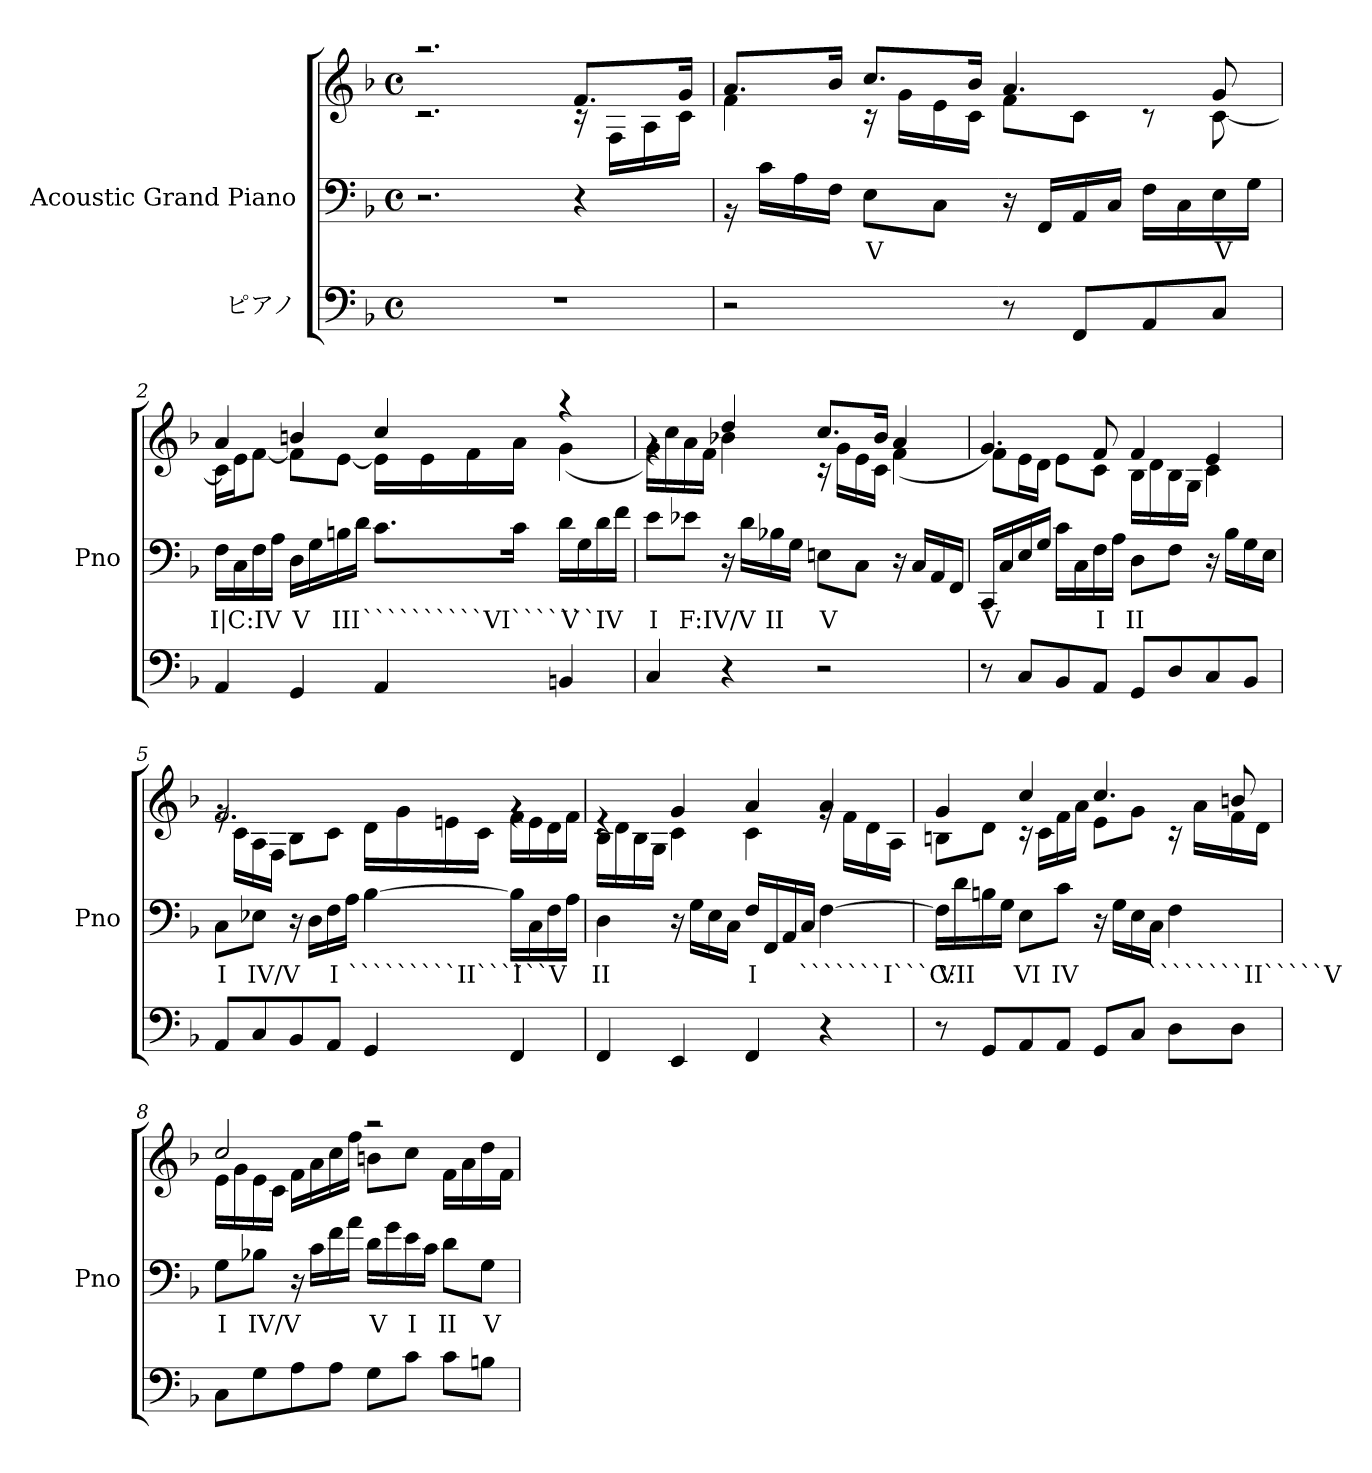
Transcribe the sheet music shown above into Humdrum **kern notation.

**kern	**kern	**text	**kern
*part2	*part1	*part1	*part1
*staff3	*staff2	*staff2	*staff1
*I"ピアノ	*I"Acoustic Grand Piano	*	*
*	*I'Pno	*	*
*clefF4	*clefF4	*	*clefG2
*k[b-]	*k[b-]	*	*k[b-]
*F:	*F:	*	*F:
*M4/4	*M4/4	*	*M4/4
*met(c)	*met(c)	*	*met(c)
*MM120	*MM120	*	*MM120
=	=	=	=
*	*	*	*^
1r	2.r	.	2.raa	2.rc
!	!	!LO:LY:b	!	!
.	4r	F:I	8.f/L	16rc
.	.	.	.	16F\LL
.	.	.	.	16A\
.	.	.	16g/Jk	16c\JJ
=1	=1	=1	=1	=1
!	!	!LO:LY:b	!	!
2r	16rBB	I	8.a/L	4f\
.	16c\LL	.	.	.
.	16A\	.	.	.
.	16F\JJ	.	16b-/Jk	.
!	!	!LO:LY:b	!	!
.	8E\L	V	8.cc/L	16rc
.	.	.	.	16g\LL
.	8C\J	.	.	16e\
.	.	.	16b-/Jk	16c\JJ
!	!	!LO:LY:b	!	!
8r	16r	I	4.a/	8f\L
.	16FF/LL	.	.	.
8FF/L	16AA/	.	.	8c\J
.	16C/JJ	.	.	.
8AA/	16F\LL	.	.	8rc
.	16C\	.	.	.
!	!	!LO:LY:b	!	!
8C/J	16E\	V	8g/	[<8c\
.	16G\JJ	.	.	.
=2	=2	=2	=2	=2
!	!	!LO:LY:b	!	!
4AA/	16F\LL	I|C:IV	4a/	16c\LL]
.	16C\	.	.	16e\J
.	16F\	.	.	[<8f\J
.	16A\JJ	.	.	.
!	!	!LO:LY:b	!	!
4GG/	16D\LL	V	4bn/	8f\L]
.	16G\	.	.	.
!	!	!LO:LY:b	!	!
.	16Bn\	III	.	[<8e\J
.	16d\JJ	.	.	.
!	!	!LO:LY:b	!	!
4AA/	8.c\L	``````````VI```````IV	4cc/	16e\LL]
.	.	.	.	16e\
.	.	.	.	16f\
.	16c\Jk	.	.	16a\JJ
!	!	!LO:LY:b	!	!
4BBn/	16d\LL	V	4raa	(<4g\
.	16G\	.	.	.
.	16d\	.	.	.
.	16f\JJ	.	.	.
!!LO:LB:g=z	!!
=3	=3	=3	=3	=3
!	!	!LO:LY:b	!	!
4C/	8e\L	I	4rg	16g\LL)
.	.	.	.	16cc\
!	!	!LO:LY:b	!	!
.	8e-X\J	F:IV/V	.	16a\
.	.	.	.	16f\JJ
!	!	!LO:LY:b	!	!
4r	16r	IV	4dd/	4b-X\
.	16d\LL	.	.	.
!	!	!LO:LY:b	!	!
.	16B-X\	II	.	.
.	16G\JJ	.	.	.
!	!	!LO:LY:b	!	!
2r	8En\L	V	8.cc/L	16rc
.	.	.	.	16g\LL
.	8C\J	.	.	16e\
.	.	.	16b-/Jk	16c\JJ
!	!	!LO:LY:b	!	!
.	16r	I	4a/	(<4f\
.	16C/LL	.	.	.
.	16AA/	.	.	.
.	16FF/JJ	.	.	.
=4	=4	=4	=4	=4
!	!	!LO:LY:b	!	!
8r	16CC/LL	V	4.g/)	8f\L
.	16C/	.	.	.
8C/L	16E/	.	.	16e\L
.	16G/JJ	.	.	16d\JJ
8BB-/	16c\LL	.	.	8e\L
.	16C\	.	.	.
!	!	!LO:LY:b	!	!
8AA/J	16F\	I	8f/	8c\J
.	16A\JJ	.	.	.
!	!	!LO:LY:b	!	!
8GG/L	8D\L	II	4f/	16B-\LL
.	.	.	.	16d\
8D/	8F\J	.	.	16B-\
.	.	.	.	16G\JJ
!	!	!LO:LY:b	!	!
8C/	16r	V	4e/	4c\
.	16B-\LL	.	.	.
8BB-/J	16G\	.	.	.
.	16E\JJ	.	.	.
=5	=5	=5	=5	=5
!	!	!LO:LY:b	!	!
8AA/L	8C\L	I	2.f/	16rg
.	.	.	.	16c\LL
!	!	!LO:LY:b	!	!
8C/	8E-X\J	IV/V	.	16A\
.	.	.	.	16F\JJ
!	!	!LO:LY:b	!	!
8BB-/	16r	IV	.	8B-\L
.	16D\LL	.	.	.
!	!	!LO:LY:b	!	!
8AA/J	16F\	I	.	8c\J
.	16A\JJ	.	.	.
!	!	!LO:LY:b	!	!
4GG/	[4B-\	`````````II``````V	.	16d\LL
.	.	.	.	16g\
.	.	.	.	16en\
.	.	.	.	16c\JJ
!	!	!LO:LY:b	!	!
4FF/	16B-\LL]	I	4rg	16f\LL
.	16C\	.	.	16e\
.	16F\	.	.	16d\
.	16A\JJ	.	.	16f\JJ
!!LO:LB:g=z	!!
=6	=6	=6	=6	=6
!	!	!LO:LY:b	!	!
4FF/	4D\	II	4re	16B-\LL
.	.	.	.	16d\
.	.	.	.	16B-\
.	.	.	.	16G\JJ
!	!	!LO:LY:b	!	!
4EE/	16r	V	4g/	4c\
.	16G\LL	.	.	.
.	16E\	.	.	.
.	16C\JJ	.	.	.
!	!	!LO:LY:b	!	!
4FF/	16F/LL	I	4a/	4c\
.	16FF/	.	.	.
.	16AA/	.	.	.
.	16C/JJ	.	.	.
!	!	!LO:LY:b	!	!
4r	[4F\	```````I```C:II	4a/	16rg
.	.	.	.	16f\LL
.	.	.	.	16d\
.	.	.	.	16A\JJ
=7	=7	=7	=7	=7
!	!	!LO:LY:b	!	!
8r	16F\LL]	V	4g/	8Bn\L
.	16d\	.	.	.
8GG/L	16Bn\	.	.	8d\J
.	16G\JJ	.	.	.
!	!	!LO:LY:b	!	!
8AA/	8E\L	VI	4cc/	16rc
.	.	.	.	16c\LL
!	!	!LO:LY:b	!	!
8AA/J	8c\J	IV	.	16f\
.	.	.	.	16a\JJ
!	!	!LO:LY:b	!	!
8GG/L	16r	I	4.cc/	8e\L
.	16G\LL	.	.	.
8C/J	16E\	.	.	8g\J
.	16C\JJ	.	.	.
!	!	!LO:LY:b	!	!
8D\L	4F\	````````II`````V	.	16rc
.	.	.	.	16a\LL
8D\J	.	.	8bn/	16f\
.	.	.	.	16d\JJ
=8	=8	=8	=8	=8
!	!	!LO:LY:b	!	!
8C\L	8G\L	I	2cc/	16e\LL
.	.	.	.	16g\
!	!	!LO:LY:b	!	!
8G\	8B-X\J	IV/V	.	16e\
.	.	.	.	16c\JJ
!	!	!LO:LY:b	!	!
8A\	16r	IV	.	16f\LL
.	16c\LL	.	.	16a\
8A\J	16f\	.	.	16cc\
.	16a\JJ	.	.	16ff\JJ
!	!	!LO:LY:b	!	!
8G\L	16d\LL	V	2raa	8bn\L
.	16g\	.	.	.
!	!	!LO:LY:b	!	!
8c\J	16e\	I	.	8cc\J
.	16c\JJ	.	.	.
!	!	!LO:LY:b	!	!
8c\L	8d\L	II	.	16f\LL
.	.	.	.	16a\
!	!	!LO:LY:b	!	!
8Bn\J	8G\J	V	.	16dd\
.	.	.	.	16f\JJ
*	*	*	*v	*v
=	=	=	=
*-	*-	*-	*-
